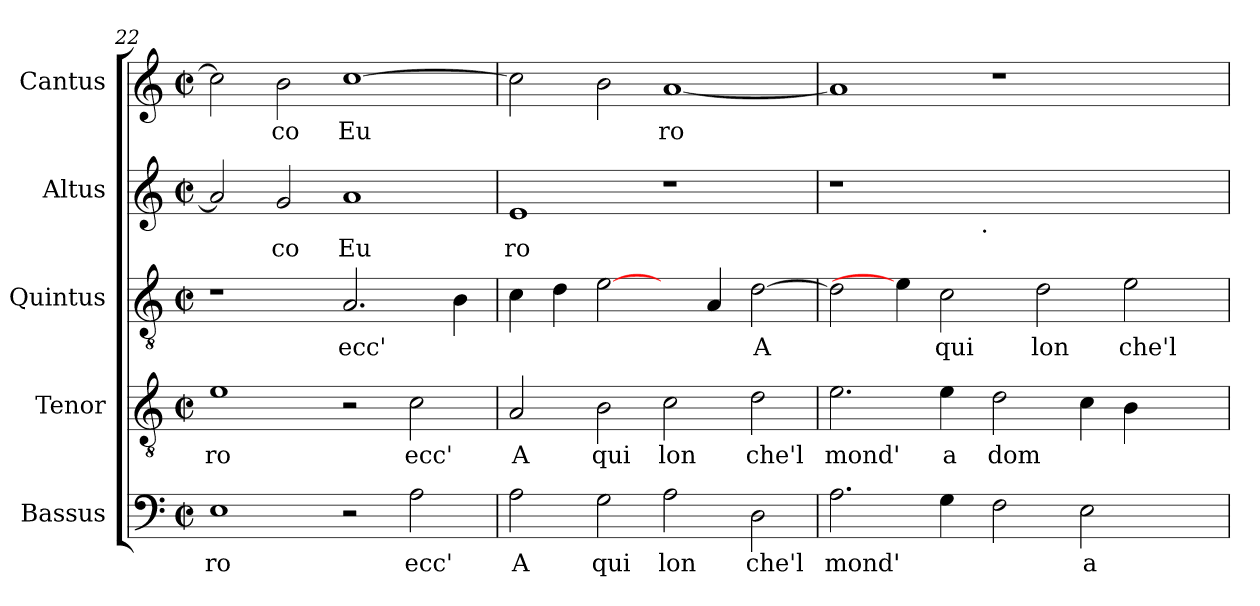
**kern	**text	**kern	**text	**kern	**text	**kern	**text	**kern	**text
*part5	*part5	*part4	*part4	*part3	*part3	*part2	*part2	*part1	*part1
*staff5	*staff5	*staff4	*staff4	*staff3	*staff3	*staff2	*staff2	*staff1	*staff1
*I"Bassus	*	*I"Tenor	*	*I"Quintus	*	*I"Altus	*	*I"Cantus	*
*clefF4	*	*clefGv2	*	*clefGv2	*	*clefG2	*	*clefG2	*
*k[]	*	*k[]	*	*k[]	*	*k[]	*	*k[]	*
*C:	*	*C:	*	*C:	*	*C:	*	*C:	*
*M2/2	*	*M2/2	*	*M2/2	*	*M2/2	*	*M2/2	*
*met(c|)	*	*met(c|)	*	*met(c|)	*	*met(c|)	*	*met(c|)	*
=22	=22	=22	=22	=22	=22	=22	=22	=22	=22
!	!LO:LY:b:cj	!	!LO:LY:b:cj	!	!	!	!LO:LY:b:cj	!	!LO:LY:b:cj
1E	ro	1e	ro	1r	.	2a/]	.	2cc\]	.
!	!	!	!	!	!	!	!LO:LY:b:cj	!	!LO:LY:b:cj
.	.	.	.	.	.	2g/	co	2b\	co
!	!	!	!	!	!LO:LY:b:cj	!	!LO:LY:b:cj	!	!LO:LY:b:cj
2r	.	2r	.	2.A/	ecc'	1a	Eu	[>1cc	Eu
!	!LO:LY:b:cj	!	!LO:LY:b:cj	!	!	!	!	!	!
2A\	ecc'	2c\	ecc'	.	.	.	.	.	.
!	!	!	!	!	!LO:LY:b:cj	!	!	!	!
.	.	.	.	4B\	.	.	.	.	.
=23	=23	=23	=23	=23	=23	=23	=23	=23	=23
!	!LO:LY:b:cj	!	!LO:LY:b:cj	!	!LO:LY:b:cj	!	!LO:LY:b:cj	!	!LO:LY:b:cj
2A\	A	2A/	A	4c\	.	1e	ro	2cc\]	.
!	!	!	!	!	!LO:LY:b:cj	!	!	!	!
.	.	.	.	4d\	.	.	.	.	.
!	!LO:LY:b:cj	!	!LO:LY:b:cj	!	!LO:LY:b:cj	!	!	!	!LO:LY:b:cj
2G\	qui	2B\	qui	[2e\	.	.	.	2b\	.
!	!LO:LY:b:cj	!	!LO:LY:b:cj	!	!	!	!	!	!LO:LY:b:cj
2A\	lon	2c\	lon	4ryy	.	1r	.	[<1a	ro
!	!	!	!	!	!LO:LY:b:cj	!	!	!	!
.	.	.	.	4A/	.	.	.	.	.
!	!LO:LY:b:cj	!	!LO:LY:b:cj	!	!LO:LY:b:cj	!	!	!	!
2D\	che'l	2d\	che'l	[<2d\	A	.	.	.	.
!!LO:LB:g=z
=24	=24	=24	=24	=24	=24	=24	=24	=24	=24
!	!LO:LY:b:cj	!	!LO:LY:b:cj	!	!LO:LY:b:cj	!	!	!	!LO:LY:b:cj
*	*	*	*	*	*	*^	*	*	*
2.A\	mond'	2.e\	mond'	2d\]	.	1r	2ryy	.	1a]	.
.	.	.	.	4e\]	.	.	4...ryy	.	.	.
!	!LO:LY:b:cj	!	!LO:LY:b:cj	!	!LO:LY:b:cj	!	!	!	!	!
4G\	.	4e\	a	2c\	qui	.	.	.	.	.
!	!	!	!	!	!	!	!LO:TX:b:t=.	!	!	!
.	.	.	.	.	.	.	1ryy	.	.	.
!	!LO:LY:b:cj	!	!LO:LY:b:cj	!	!	!	!	!	!	!
2F\	.	2d\	dom	.	.	1ryy	.	.	1r	.
!	!	!	!	!	!LO:LY:b:cj	!	!	!	!	!
.	.	.	.	2d\	lon	.	.	.	.	.
!	!LO:LY:b:cj	!	!LO:LY:b:cj	!	!	!	!	!	!	!
2E\	a-	4c\	.	.	.	.	.	.	.	.
!	!	!	!LO:LY:b:cj	!	!LO:LY:b:cj	!	!	!	!	!
.	.	4B\	.	2e\	che'l	.	.	.	.	.
.	.	.	.	.	.	.	4ryy	.	.	.
4ryy	.	4ryy	.	.	.	4ryy	.	.	4ryy	.
.	.	.	.	.	.	.	32ryy	.	.	.
*	*	*	*	*	*	*v	*v	*	*	*
=	=	=	=	=	=	=	=	=	=
*-	*-	*-	*-	*-	*-	*-	*-	*-	*-
